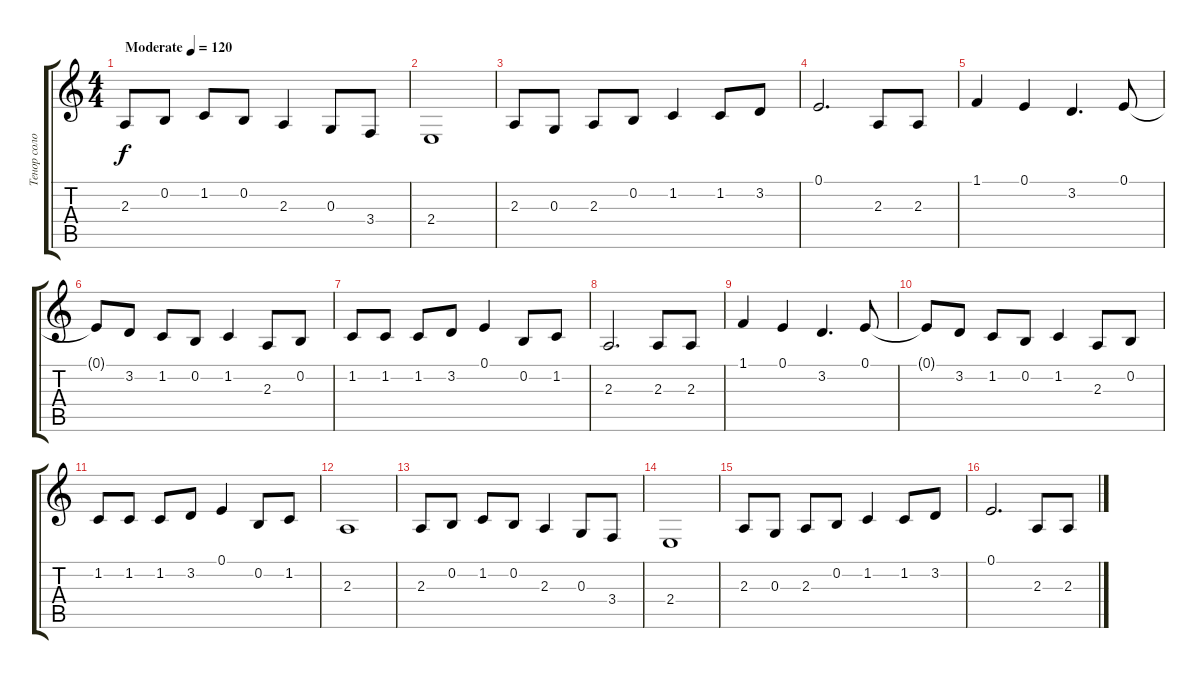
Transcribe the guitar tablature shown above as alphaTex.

\track ("Тенор соло" "Тенор соло") {instrument acousticgrandpiano}
\staff {score tabs}
\tuning (E4 B3 G3 D3 A2 E2) {hide}
\ts (4 4)
\tempo (120 "Moderate")
\clef g2
\ks c
2.3.8{dy f instrument acousticgrandpiano} 0.2.8 1.2.8 0.2.8 2.3.4 0.3.8 3.4.8 |
2.4.1 |
2.3.8 0.3.8 2.3.8 0.2.8 1.2.4 1.2.8 3.2.8 |
0.1.2{d} 2.3.8 2.3.8 |
1.1.4 0.1.4 3.2.4{d} 0.1.8 |
0.1{t}.8 3.2.8 1.2.8 0.2.8 1.2.4 2.3.8 0.2.8 |
1.2.8 1.2.8 1.2.8 3.2.8 0.1.4 0.2.8 1.2.8 |
2.3.2{d} 2.3.8 2.3.8 |
1.1.4 0.1.4 3.2.4{d} 0.1.8 |
0.1{t}.8 3.2.8 1.2.8 0.2.8 1.2.4 2.3.8 0.2.8 |
1.2.8 1.2.8 1.2.8 3.2.8 0.1.4 0.2.8 1.2.8 |
2.3.1 |
2.3.8 0.2.8 1.2.8 0.2.8 2.3.4 0.3.8 3.4.8 |
2.4.1 |
2.3.8 0.3.8 2.3.8 0.2.8 1.2.4 1.2.8 3.2.8 |
0.1.2{d} 2.3.8 2.3.8
